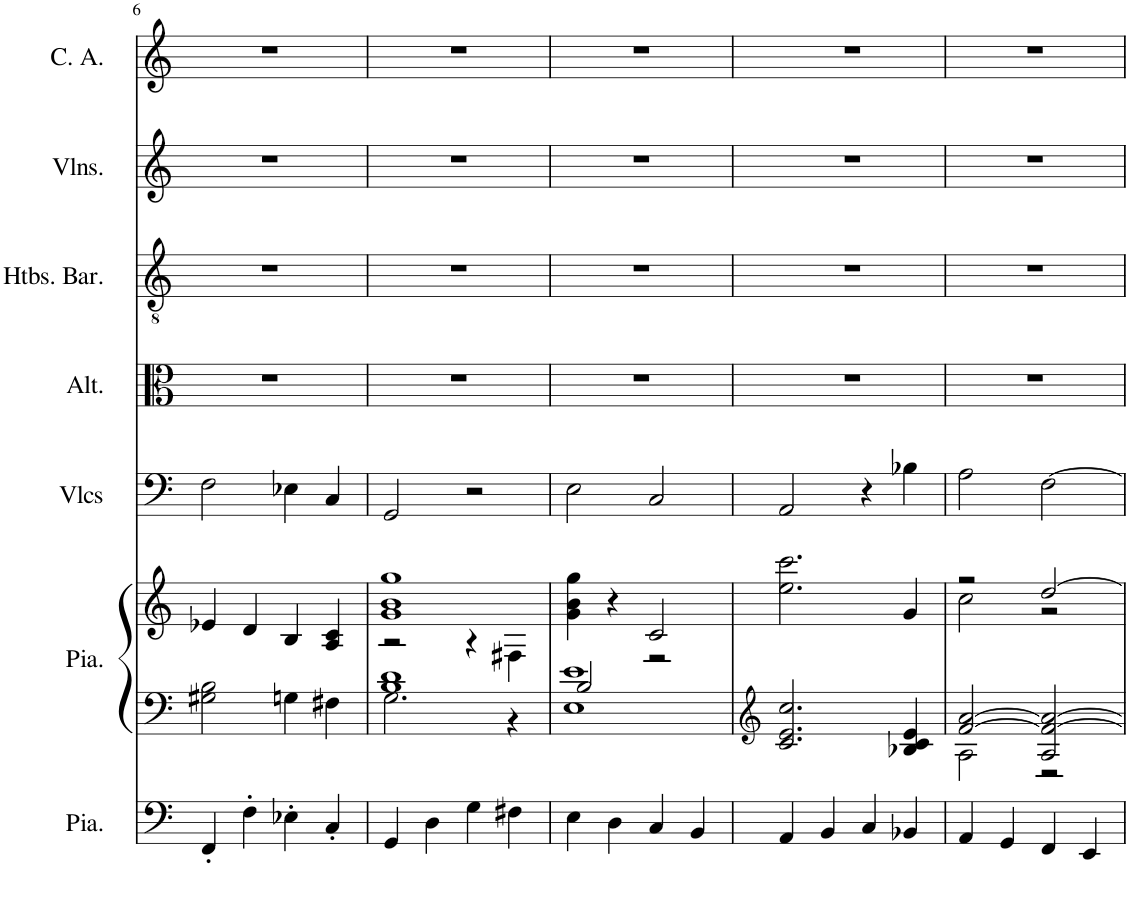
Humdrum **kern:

**kern	**kern	**kern	**kern	**kern	**kern	**kern	**kern
*part7	*part6	*part6	*part5	*part4	*part3	*part2	*part1
*staff8	*staff7	*staff6	*staff5	*staff4	*staff3	*staff2	*staff1
*I"Piano, Pedals	*I"Piano, Organ	*	*I"Violoncelles, Bass	*I"Altos, Tenor	*I"Hautbois Baryton, Alto	*I"Violons, Soprano	*I"Cor anglais, Baritone solo
*I'Pia.	*I'Pia.	*	*I'Vlcs	*I'Alt.	*I'Htbs. Bar.	*I'Vlns.	*I'C. A.
!!LO:PB:g=z
*clefF4	*clefF4	*clefG2	*clefF4	*clefC3	*clefGv2	*clefG2	*clefG2
*	*	*	*	*	*	*	*Trd4c7
*k[]	*k[]	*k[]	*k[]	*k[]	*k[]	*k[]	*k[]
*M4/4	*M4/4	*M4/4	*M4/4	*M4/4	*M4/4	*M4/4	*M4/4
=6	=6	=6	=6	=6	=6	=6	=6
4FF'/	2G#X\ 2B\	4e-X/	2F\	1r	1r	1r	1r
4F'\	.	4d/	.	.	.	.	.
4E-X'\	4Gn\	4B/	4E-X\	.	.	.	.
4C'/	4F#X\	4A/ 4c/	4C/	.	.	.	.
=7	=7	=7	=7	=7	=7	=7	=7
*	*^	*^	*	*	*	*	*
4GG/	1B 1d	2.G\	1g 1b 1gg	2r	2GG/	1r	1r	1r	1r
4D\	.	.	.	.	.	.	.	.	.
4G\	.	.	.	4r	2r	.	.	.	.
4F#X\	.	4r	.	4F#X\	.	.	.	.	.
*	*	*	*v	*v	*	*	*	*	*
=8	=8	=8	=8	=8	=8	=8	=8	=8
4E\	2B/	1E 1e	4g\ 4b\ 4gg\	2E\	1r	1r	1r	1r
4D\	.	.	4r	.	.	.	.	.
4C/	2r	.	2c/	2C/	.	.	.	.
4BB/	.	.	.	.	.	.	.	.
*	*v	*v	*	*	*	*	*	*
=9	=9	=9	=9	=9	=9	=9	=9
*	*clefG2	*	*	*	*	*	*
4AA/	2.c/ 2.e/ 2.cc/	2.ee\ 2.ccc\	2AA/	1r	1r	1r	1r
4BB/	.	.	.	.	.	.	.
4C/	.	.	4r	.	.	.	.
4BB-X/	4B-X/ 4c/ 4e/	4g/	4B-X\	.	.	.	.
=10	=10	=10	=10	=10	=10	=10	=10
*	*^	*^	*	*	*	*	*
4AA/	[2f/ [2a/	2A\	2r	2cc\	2A\	1r	1r	1r	1r
4GG/	.	.	.	.	.	.	.	.	.
4FF/	2A/ 2f/_ 2a/_	2r	[2dd/	2r	[2F\	.	.	.	.
4EE/	.	.	.	.	.	.	.	.	.
*	*v	*v	*	*	*	*	*	*	*
*	*	*v	*v	*	*	*	*	*
=	=	=	=	=	=	=	=
*-	*-	*-	*-	*-	*-	*-	*-
